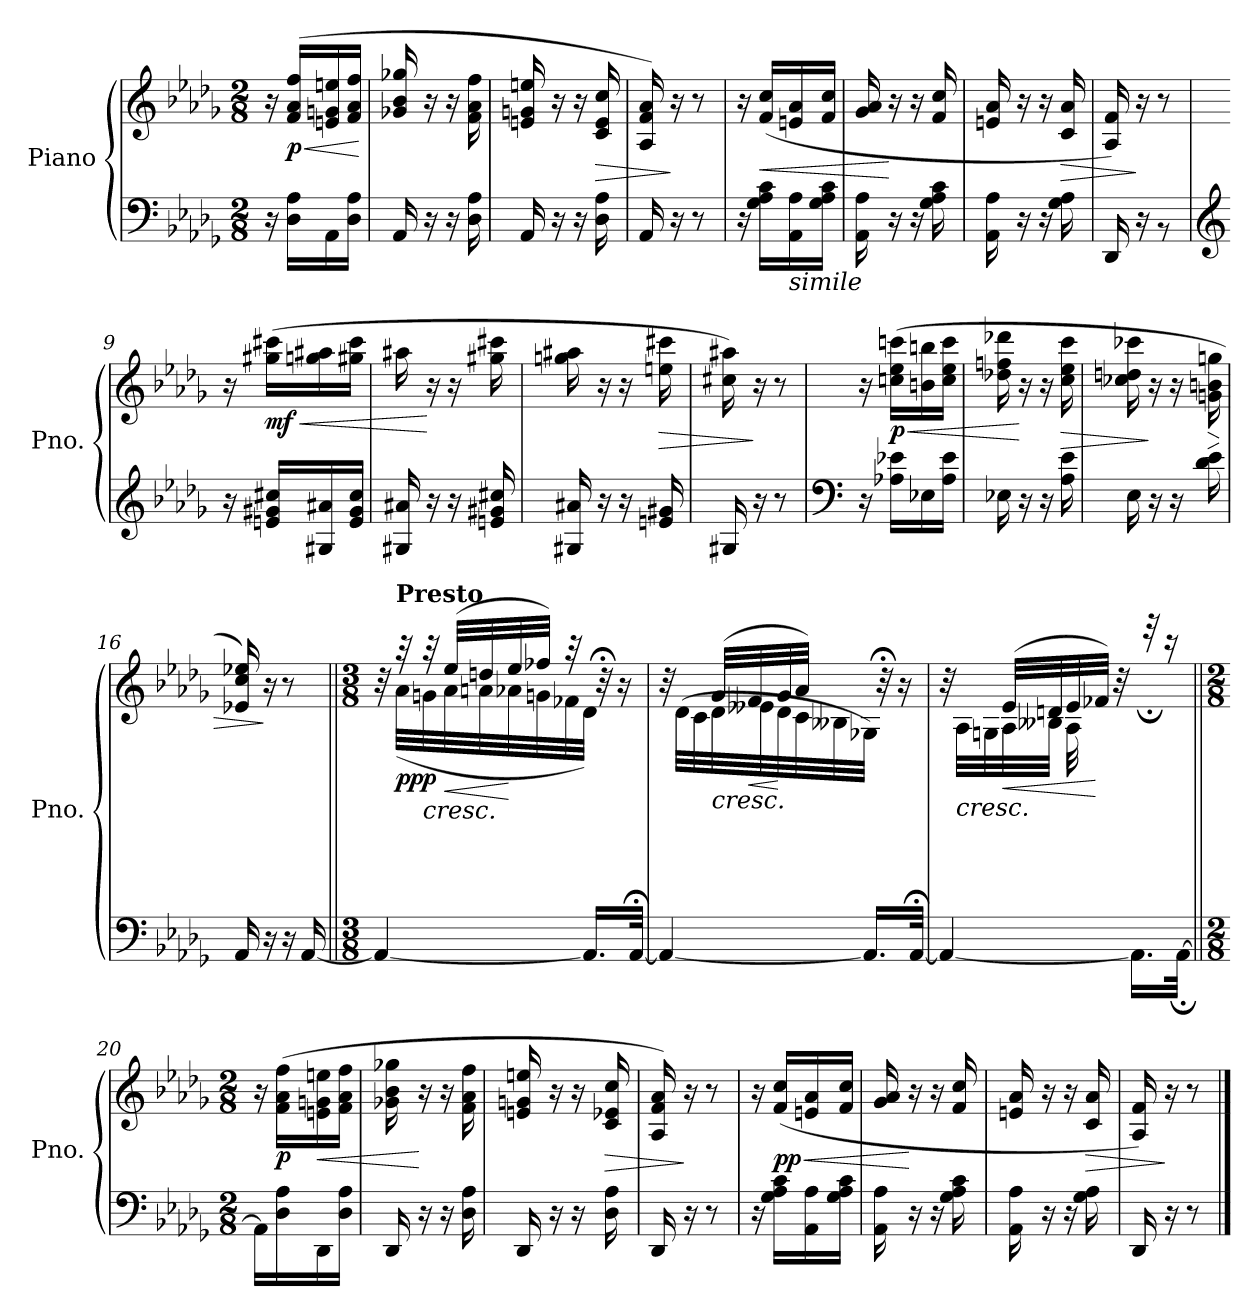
**kern	**kern	**dynam
*part1	*part1	*part1
*staff2	*staff1	*staff1/2
*I"Piano	*	*
*I'Pno.	*	*
*clefF4	*clefG2	*
*k[b-e-a-d-g-]	*k[b-e-a-d-g-]	*
*M2/8	*M2/8	*
=1	=1	=1
16r	16r	.
*	*MM36	*
!	!	!LO:HP:b
!	!	!LO:DY:n=1:b
16D-\ 16A-\LL	(>16f/ 16a-/ 16ff/LL	< p
16AA-\	16en/ 16gn/ 16een/	.
16D-\ 16A-\JJ	16f/ 16a-/ 16ff/JJ	.
.	.	[
=2	=2	=2
16AA-/	16g-X/ 16b-/ 16gg-X/	.
16r	16r	.
16r	16r	.
16D-\ 16A-\	16f\ 16a-\ 16ff\	.
=3	=3	=3
16AA-/	16en/ 16gn/ 16een/	.
16r	16r	.
16r	16r	.
!	!	!LO:HP:b
16D-\ 16A-\	16c/ 16e/ 16cc/	>
=4	=4	=4
16AA-/	16A-/ 16f/ 16a-/)	.
16r	16r	]
8r	8r	.
=5	=5	=5
16r	16r	.
!	!	!LO:HP:b
16G-\ 16A-\ 16c\LL	(>16f/ 16cc/LL	<
!LO:TX:b:i:t=simile	!	!
16AA-\ 16A-\	16en/ 16a-/	.
16G-\ 16A-\ 16c\JJ	16f/ 16cc/JJ	.
=6	=6	=6
16AA-\ 16A-\	16g-/ 16a-/	.
16r	16r	[
16r	16r	.
16G-\ 16A-\ 16c\	16f/ 16cc/	.
!!LO:LB:g=z
=7	=7	=7
16AA-\ 16A-\	16en/ 16a-/	.
16r	16r	.
16r	16r	.
!	!	!LO:HP:b
16G-\ 16A-\	16c/ 16a-/	>
=8	=8	=8
16DD-/	16A-/ 16f/)	.
16r	16r	]
8rBB	8r	.
=9	=9	=9
*clefG2	*	*
16r	16r	.
!	!	!LO:HP:b
!	!	!LO:DY:n=1:b
16en/ 16g#X/ 16cc#X/LL	(>16gg#X\ 16ccc#X\LL	< mf
16G#X/ 16a#X/	16ggn\ 16aa#X\	.
16e/ 16g#/ 16cc#/JJ	16gg#X\ 16ccc#\JJ	.
=10	=10	=10
16G#X/ 16a#X/	16aa#X\	.
16r	16r	[
16r	16r	.
16en/ 16g#X/ 16cc#X/	16gg#X\ 16ccc#X\	.
=11	=11	=11
16G#X/ 16a#X/	16ggn\ 16aa#X\	.
16r	16r	.
16r	16r	.
!	!	!LO:HP:b
16en/ 16g#X/	16een\ 16ccc#X\	>
=12	=12	=12
16G#X/	16cc#X\ 16aa#X\)	.
16r	16r	]
8r	8r	.
!!LO:LB:g=z
=13	=13	=13
*clefF4	*	*
16r	16r	.
!	!	!LO:HP:b
!	!	!LO:DY:n=1:b
16A-X\ 16e-X\LL	(>16ccn\ 16ee-\ 16cccn\LL	< p
16E-X\	16bn\ 16bbn\	.
16A-\ 16e-\JJ	16cc\ 16ee-\ 16ccc\JJ	.
=14	=14	=14
16E-X\	16dd-X\ 16ffn\ 16ddd-X\	.
16r	16r	[
16r	16r	.
!	!	!LO:HP:b
16A-\ 16e-\	16cc\ 16ee-\ 16ccc\	>
=15	=15	=15
16E-\	16cc-X\ 16ddn\ 16ccc-X\	.
16r	16r	]
16r	16r	.
!	!	!LO:HP:b
16d-\ 16e-\	16gn\ 16bn\ 16ggn\	>
=16	=16	=16
16AA-/	16e-X/ 16cc/ 16ee-X/)	.
16r	16r	]
16r	8r	.
[16AA-/	.	.
=17||	=17||	=17||
*M3/8	*M3/8	*
*	*^	*
4AA-/_	32r	32ryy	.
!	!LO:TX:a:B:t=Presto	!	!
!	!	!	!LO:DY:b
.	32r	(<32a-\LLL	ppp
!	!	!	!LO:HP:b
.	32r	32gn\	<
!	!	!	!LO:HP:b
.	(>32ee-/LLL	32a-\	<
.	32ddn/	32an\	.
.	32ee-/	32a-X\	[
.	32ff-X/JJJ)	32gn\	[
.	32r	32f-X\	.
16.AA-/LL]	32ryy	32d-\JJJ)	.
.	32r;<	16.ryy	.
.	16r	.	.
[32AA-;</JJk	.	.	.
!!LO:LB:g=z	!!
=18	=18	=18	=18
4AA-/_	32r	32ryy	.
.	32ryy	(<32d-\LLL	.
.	32ryy	32c\	.
!	!	!	!LO:HP:b
.	(>32g-/LLL	32d-\	<
!	!	!	!LO:HP:b
.	32f/	32e--X\	<
.	32g-/	32d-\	[
.	32a-/JJJ)	32c\	[
.	32ryy	32B--X\	.
16.AA-/LL]	32ryy	32G-X\JJJ)	.
.	32r;<	16.ryy	.
.	16r	.	.
[32AA-;</JJk	.	.	.
=19	=19	=19	=19
*^	*	*	*
8.ryy	4AA-/_	32r	32ryy	.
!	!	!	!	!LO:HP:b
.	.	32ryy	32A-\LLL	<
.	.	32ryy	32Gn\	.
!	!	!	!	!LO:HP:b
.	.	(>32e-/LLL	32A-\	<
.	.	32dn/	32B--X\JJJ	.
.	.	32e-/	32A-\LLL	.
32G-X/	.	32f-X/JJJ)	16.ryy	[ [
32E-/	.	32r	.	.
32C/JJJ	16.AA-\LL]	8ryy	.	.
16.ryy	.	.	32r;<eee	.
.	.	.	16rccc	.
.	[32AA-;\JJk	.	.	.
*v	*v	*	*	*
*	*v	*v	*
=20||	=20||	=20||
*M2/8	*M2/8	*
16AA-\LL]	16r	.
*	*MM36	*
!	!	!LO:DY:b
16D-\ 16A-\	(>16f\ 16a-\ 16ff\LL	p
!	!	!LO:HP:b
16DD-\	16en\ 16gn\ 16een\	<
16D-\ 16A-\JJ	16f\ 16a-\ 16ff\JJ	.
=21	=21	=21
16DD-/	16g-X\ 16b-\ 16gg-X\	.
16r	16r	[
16r	16r	.
16D-\ 16A-\	16f\ 16a-\ 16ff\	.
!!LO:LB:g=z
=22	=22	=22
16DD-/	16en/ 16gn/ 16een/	.
16r	16r	.
16r	16r	.
!	!	!LO:HP:b
16D-\ 16A-\	16c/ 16e-X/ 16cc/	>
=23	=23	=23
16DD-/	16A-/ 16f/ 16a-/)	.
16r	16r	]
8r	8r	.
=24	=24	=24
16r	16r	.
!	!	!LO:HP:b
!	!	!LO:DY:n=1:b
16G-\ 16A-\ 16c\LL	(>16f/ 16cc/LL	< pp
16AA-\ 16A-\	16en/ 16a-/	.
16G-\ 16A-\ 16c\JJ	16f/ 16cc/JJ	.
=25	=25	=25
16AA-\ 16A-\	16g-/ 16a-/	.
16r	16r	[
16r	16r	.
16G-\ 16A-\ 16c\	16f/ 16cc/	.
=26	=26	=26
16AA-\ 16A-\	16en/ 16a-/	.
16r	16r	.
16r	16r	.
!	!	!LO:HP:b
16G-\ 16A-\	16c/ 16a-/	>
=27	=27	=27
16DD-/	16A-/ 16f/)	.
16r	16r	]
8r	8r	.
==	==	==
*-	*-	*-
